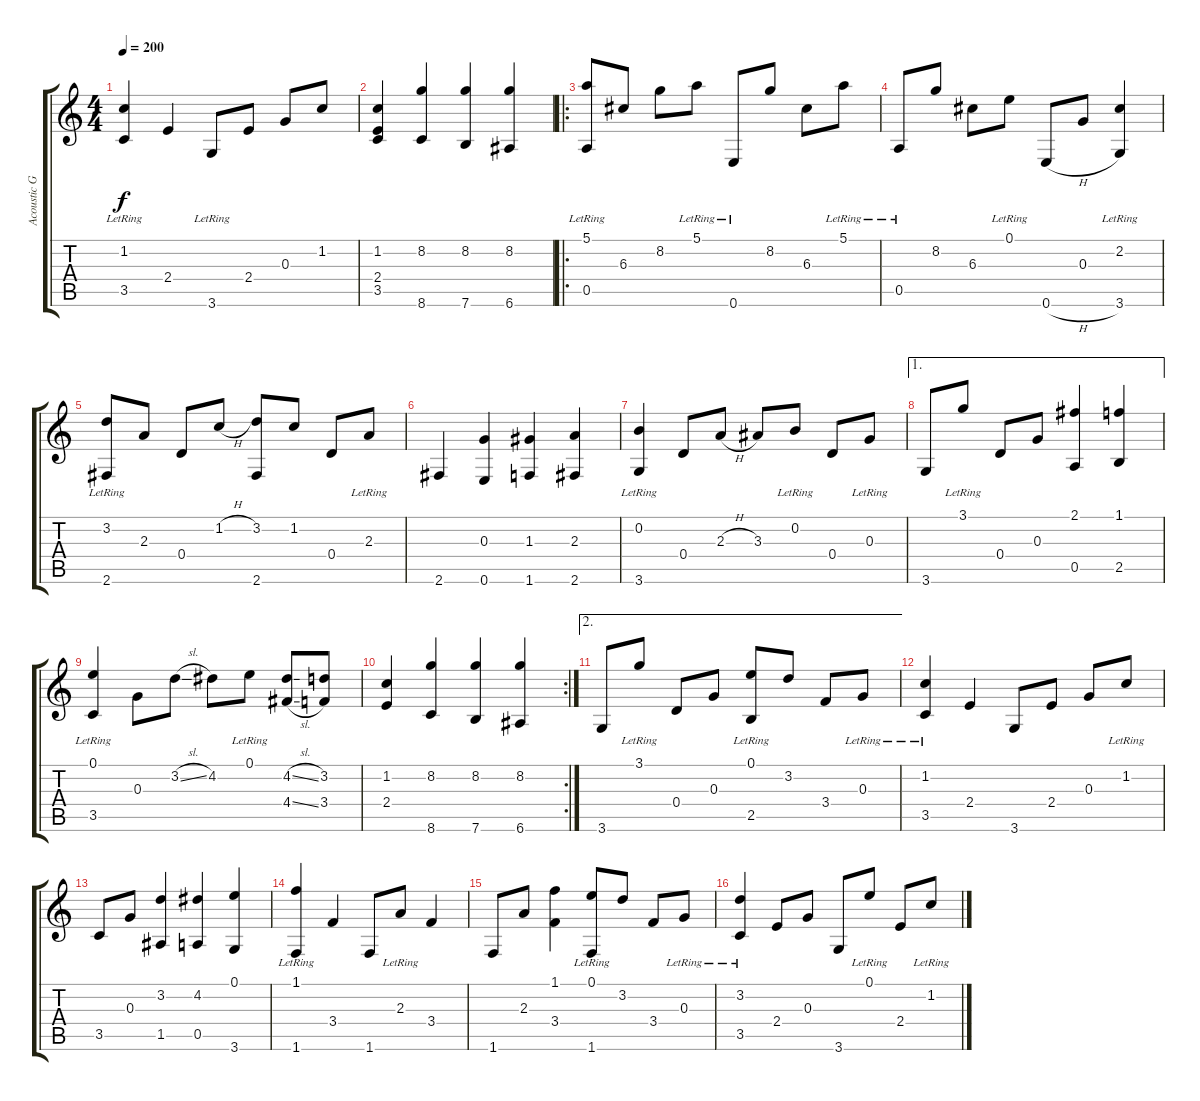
\track ("Acoustic Guitar" "Acoustic G") {instrument acousticguitarsteel}
\staff {score tabs}
\tuning (E4 B3 G3 D3 A2 E2) {hide}
\ts (4 4)
\tempo 200
\clef g2
\ks c
(1.2{lr} 3.5).4{dy f} 2.4.4 3.6{lr}.8 2.4.8 0.3.8 1.2.8 |
(1.2 2.4 3.5).4 (8.2 8.6).4 (8.2 7.6).4 (8.2 6.6).4 |
\ro
(5.1{lr} 0.5{lr}).8 6.3.8 8.2.8 5.1{lr}.8 0.6{lr}.8 8.2.8 6.3.8 5.1{lr}.8 |
0.5{lr}.8 8.2.8 6.3.8 0.1{lr}.8 0.6{h}.8 0.3.8 (2.2{lr} 3.6).4 |
(3.2{lr} 2.6{lr}).8 2.3.8 0.4.8 1.2{h}.8 (3.2 2.6).8 1.2.8 0.4.8 2.3{lr}.8 |
2.6.4 (0.3 0.6).4 (1.3 1.6).4 (2.3 2.6).4 |
(0.2{lr} 3.6).4 0.4.8 2.3{h}.8 3.3.8 0.2{lr}.8 0.4.8 0.3{lr}.8 |
\ae 1
3.6.8 3.1{lr}.8 0.4.8 0.3.8 (2.1 0.5).4 (1.1 2.5).4 |
(0.1{lr} 3.5).4 0.3.8 3.2{sl}.8 4.2.8 0.1{lr}.8 (4.2{sl} 4.4{sl}).8 (3.2 3.4).8 |
\rc 2
(1.2 2.4).4 (8.2 8.6).4 (8.2 7.6).4 (8.2 6.6).4 |
\ae 2
3.6.8 3.1{lr}.8 0.4.8 0.3.8 (0.1{lr} 2.5).8 3.2.8 3.4.8 0.3{lr}.8 |
(1.2{lr} 3.5).4 2.4.4 3.6.8 2.4.8 0.3.8 1.2{lr}.8 |
3.5.8 0.3.8 (3.2 1.5).4 (4.2 0.5).4 (0.1 3.6).4 |
(1.1{lr} 1.6).4 3.4.4 1.6.8 2.3{lr}.8 3.4.4 |
1.6.8 2.3.8 (1.1 3.4).4 (0.1{lr} 1.6).8 3.2.8 3.4.8 0.3{lr}.8 |
(3.2{lr} 3.5).4 2.4.8 0.3.8 3.6.8 0.1{lr}.8 2.4.8 1.2{lr}.8
